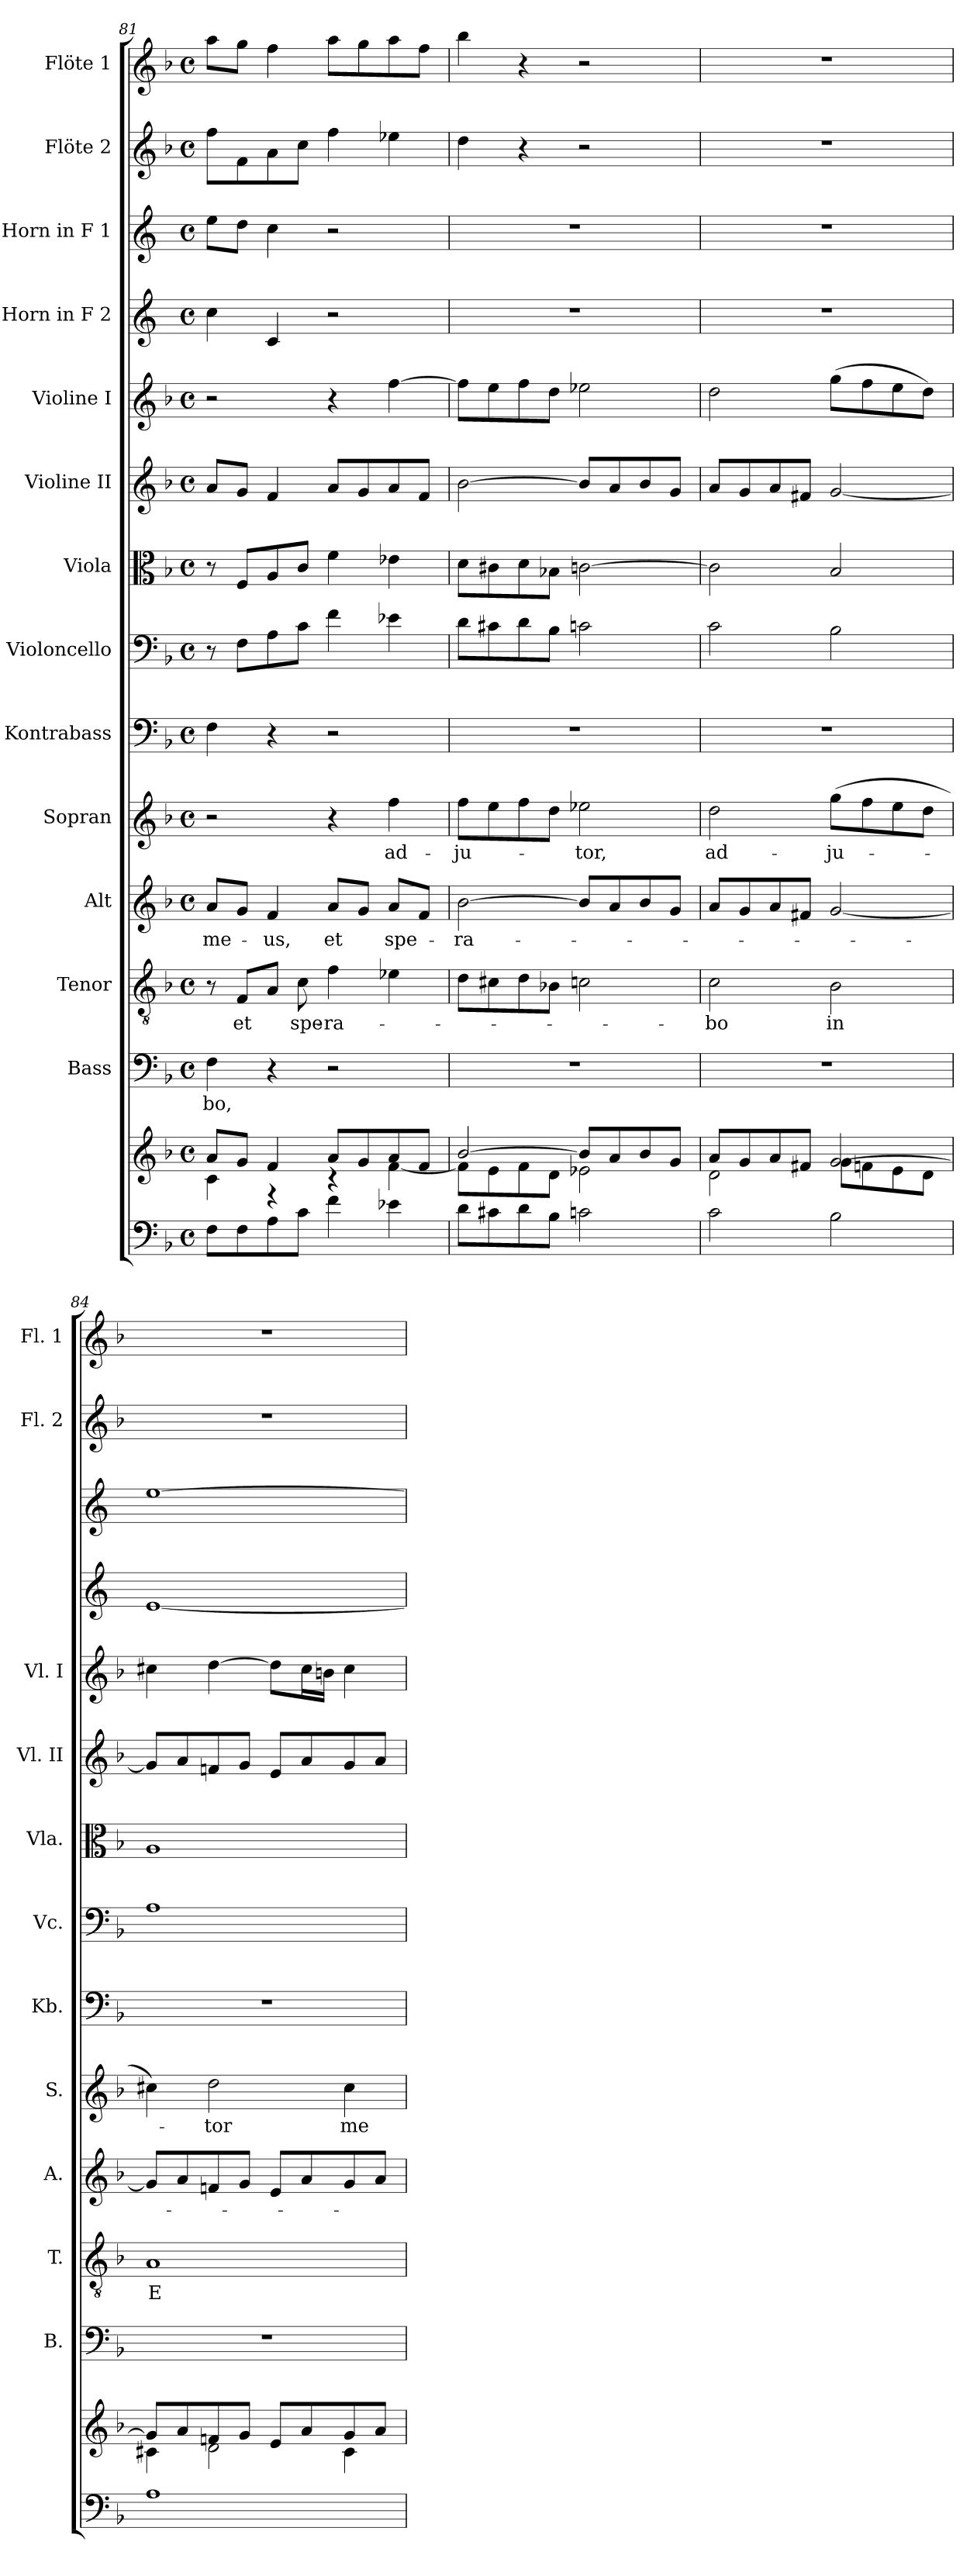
**kern	**kern	**kern	**text	**kern	**text	**kern	**text	**kern	**text	**kern	**kern	**kern	**kern	**kern	**kern	**kern	**kern	**kern
*part14	*part14	*part13	*part13	*part12	*part12	*part11	*part11	*part10	*part10	*part9	*part8	*part7	*part6	*part5	*part4	*part3	*part2	*part1
*staff15	*staff14	*staff13	*staff13	*staff12	*staff12	*staff11	*staff11	*staff10	*staff10	*staff9	*staff8	*staff7	*staff6	*staff5	*staff4	*staff3	*staff2	*staff1
*	*	*I"Bass	*	*I"Tenor	*	*I"Alt	*	*I"Sopran	*	*I"Kontrabass	*I"Violoncello	*I"Viola	*I"Violine II	*I"Violine I	*I"Horn in F 2	*I"Horn in F 1	*I"Flöte 2	*I"Flöte 1
*	*	*I'B.	*	*I'T.	*	*I'A.	*	*I'S.	*	*I'Kb.	*I'Vc.	*I'Vla.	*I'Vl. II	*I'Vl. I	*	*	*I'Fl. 2	*I'Fl. 1
*clefF4	*clefG2	*clefF4	*	*clefGv2	*	*clefG2	*	*clefG2	*	*clefF4	*clefF4	*clefC3	*clefG2	*clefG2	*clefG2	*clefG2	*clefG2	*clefG2
*	*	*	*	*	*	*	*	*	*	*ITrd7c12	*	*	*	*	*ITrd4c7	*ITrd4c7	*	*
*k[b-]	*k[b-]	*k[b-]	*	*k[b-]	*	*k[b-]	*	*k[b-]	*	*k[b-]	*k[b-]	*k[b-]	*k[b-]	*k[b-]	*k[b-]	*k[b-]	*k[b-]	*k[b-]
*F:	*F:	*F:	*	*F:	*	*F:	*	*F:	*	*F:	*F:	*F:	*F:	*F:	*F:	*F:	*F:	*F:
*M4/4	*M4/4	*M4/4	*	*M4/4	*	*M4/4	*	*M4/4	*	*M4/4	*M4/4	*M4/4	*M4/4	*M4/4	*M4/4	*M4/4	*M4/4	*M4/4
*met(c)	*met(c)	*met(c)	*	*met(c)	*	*met(c)	*	*met(c)	*	*met(c)	*met(c)	*met(c)	*met(c)	*met(c)	*met(c)	*met(c)	*met(c)	*met(c)
=81	=81	=81	=81	=81	=81	=81	=81	=81	=81	=81	=81	=81	=81	=81	=81	=81	=81	=81
*	*^	*	*	*	*	*	*	*	*	*	*	*	*	*	*	*	*	*
!	!	!	!	!LO:LY:b	!	!	!	!LO:LY:b	!	!	!	!	!	!	!	!	!	!	!
8F\L	8a/L	4c\	4F\	-bo,	8r	.	8a/L	me-	2r	.	4FF\	8r	8r	8a/L	2r	4f\	8a\L	8ff\L	8aa\L
!	!	!	!	!	!	!LO:LY:b	!	!	!	!	!	!	!	!	!	!	!	!	!
8F\	8g/J	.	.	.	8F/L	et	8g/J	.	.	.	.	8F\L	8F/L	8g/J	.	.	8g\J	8f\	8gg\J
!	!	!	!	!	!	!	!	!LO:LY:b	!	!	!	!	!	!	!	!	!	!	!
8A\	4f/	4rF	4r	.	8A/J	.	4f/	-us,	.	.	4r	8A\	8A/	4f/	.	4F/	4f\	8a\	4ff\
!	!	!	!	!	!	!LO:LY:b	!	!	!	!	!	!	!	!	!	!	!	!	!
8c\J	.	.	.	.	8c\	spe-	.	.	.	.	.	8c\J	8c/J	.	.	.	.	8cc\J	.
!	!	!	!	!	!	!LO:LY:b	!	!LO:LY:b	!	!	!	!	!	!	!	!	!	!	!
4f\	8a/L	4rc	2r	.	4f\	-ra-	8a/L	et	4r	.	2r	4f\	4f\	8a/L	4r	2r	2r	4ff\	8aa\L
.	8g/	.	.	.	.	.	8g/J	.	.	.	.	.	.	8g/	.	.	.	.	8gg\
!	!	!	!	!	!	!	!	!LO:LY:b	!	!LO:LY:b	!	!	!	!	!	!	!	!	!
4e-X\	8a/	[<4f\	.	.	4e-X\	.	8a/L	spe-	4ff\	ad-	.	4e-X\	4e-X\	8a/	[4ff\	.	.	4ee-X\	8aa\
.	8f/J	.	.	.	.	.	8f/J	.	.	.	.	.	.	8f/J	.	.	.	.	8ff\J
!!LO:PB:g=z
=82	=82	=82	=82	=82	=82	=82	=82	=82	=82	=82	=82	=82	=82	=82	=82	=82	=82	=82	=82
!	!	!	!	!	!	!	!	!LO:LY:b	!	!LO:LY:b	!	!	!	!	!	!	!	!	!
8d\L	[>2b-/	8f\L]	1r	.	8d\L	.	[2b-\	-ra-	8ff\L	-ju-	1r	8d\L	8d\L	[2b-\	8ff\L]	1r	1r	4dd\	4bb-\
8c#X\	.	8e\	.	.	8c#X\	.	.	.	8ee\	.	.	8c#X\	8c#X\	.	8ee\	.	.	.	.
8d\	.	8f\	.	.	8d\	.	.	.	8ff\	.	.	8d\	8d\	.	8ff\	.	.	4r	4r
8B-\J	.	8d\J	.	.	8B-X\J	.	.	.	8dd\J	.	.	8B-\J	8B-X\J	.	8dd\J	.	.	.	.
!	!	!	!	!	!	!	!	!	!	!LO:LY:b	!	!	!	!	!	!	!	!	!
2cn\	8b-/L]	2e-X\	.	.	2cn\	.	8b-/L]	.	2ee-X\	-tor,	.	2cn\	[2cn\	8b-/L]	2ee-X\	.	.	2r	2r
.	8a/	.	.	.	.	.	8a/	.	.	.	.	.	.	8a/	.	.	.	.	.
.	8b-/	.	.	.	.	.	8b-/	.	.	.	.	.	.	8b-/	.	.	.	.	.
.	8g/J	.	.	.	.	.	8g/J	.	.	.	.	.	.	8g/J	.	.	.	.	.
=83	=83	=83	=83	=83	=83	=83	=83	=83	=83	=83	=83	=83	=83	=83	=83	=83	=83	=83	=83
!	!	!	!	!	!	!LO:LY:b	!	!	!	!LO:LY:b	!	!	!	!	!	!	!	!	!
2c\	8a/L	2d\	1r	.	2c\	-bo	8a/L	.	2dd\	ad-	1r	2c\	2c\]	8a/L	2dd\	1r	1r	1r	1r
.	8g/	.	.	.	.	.	8g/	.	.	.	.	.	.	8g/	.	.	.	.	.
.	8a/	.	.	.	.	.	8a/	.	.	.	.	.	.	8a/	.	.	.	.	.
.	8f#X/J	.	.	.	.	.	8f#X/J	.	.	.	.	.	.	8f#X/J	.	.	.	.	.
!	!	!	!	!	!	!LO:LY:b	!	!	!	!LO:LY:b	!	!	!	!	!	!	!	!	!
2B-\	[>2g/	8g\L	.	.	2B-\	in	[2g/	.	(>8gg\L	-ju-	.	2B-\	2B-/	[2g/	(>8gg\L	.	.	.	.
.	.	8f\	.	.	.	.	.	.	8ff\	.	.	.	.	.	8ff\	.	.	.	.
.	.	8e\	.	.	.	.	.	.	8ee\	.	.	.	.	.	8ee\	.	.	.	.
.	.	8d\J	.	.	.	.	.	.	8dd\J	.	.	.	.	.	8dd\J)	.	.	.	.
=84	=84	=84	=84	=84	=84	=84	=84	=84	=84	=84	=84	=84	=84	=84	=84	=84	=84	=84	=84
!	!	!	!	!	!	!LO:LY:b	!	!	!	!	!	!	!	!	!	!	!	!	!
1A	8g/L]	4c#X\	1r	.	1A	E-	8g/L]	.	4cc#X\)	.	1r	1A	1A	8g/L]	4cc#X\	[1A	[1a	1r	1r
.	8a/	.	.	.	.	.	8a/	.	.	.	.	.	.	8a/	.	.	.	.	.
!	!	!	!	!	!	!	!	!	!	!LO:LY:b	!	!	!	!	!	!	!	!	!
.	8fn/	2d\	.	.	.	.	8fn/	.	2dd\	-tor	.	.	.	8fn/	[4dd\	.	.	.	.
.	8g/J	.	.	.	.	.	8g/J	.	.	.	.	.	.	8g/J	.	.	.	.	.
.	8e/L	.	.	.	.	.	8e/L	.	.	.	.	.	.	8e/L	8dd\L]	.	.	.	.
.	8a/	.	.	.	.	.	8a/	.	.	.	.	.	.	8a/	16cc#\L	.	.	.	.
.	.	.	.	.	.	.	.	.	.	.	.	.	.	.	16bn\JJ	.	.	.	.
!	!	!	!	!	!	!	!	!	!	!LO:LY:b	!	!	!	!	!	!	!	!	!
.	8g/	4c#\	.	.	.	.	8g/	.	4cc#\	me-	.	.	.	8g/	4cc#\	.	.	.	.
.	8a/J	.	.	.	.	.	8a/J	.	.	.	.	.	.	8a/J	.	.	.	.	.
*	*v	*v	*	*	*	*	*	*	*	*	*	*	*	*	*	*	*	*	*
=	=	=	=	=	=	=	=	=	=	=	=	=	=	=	=	=	=	=
*-	*-	*-	*-	*-	*-	*-	*-	*-	*-	*-	*-	*-	*-	*-	*-	*-	*-	*-
